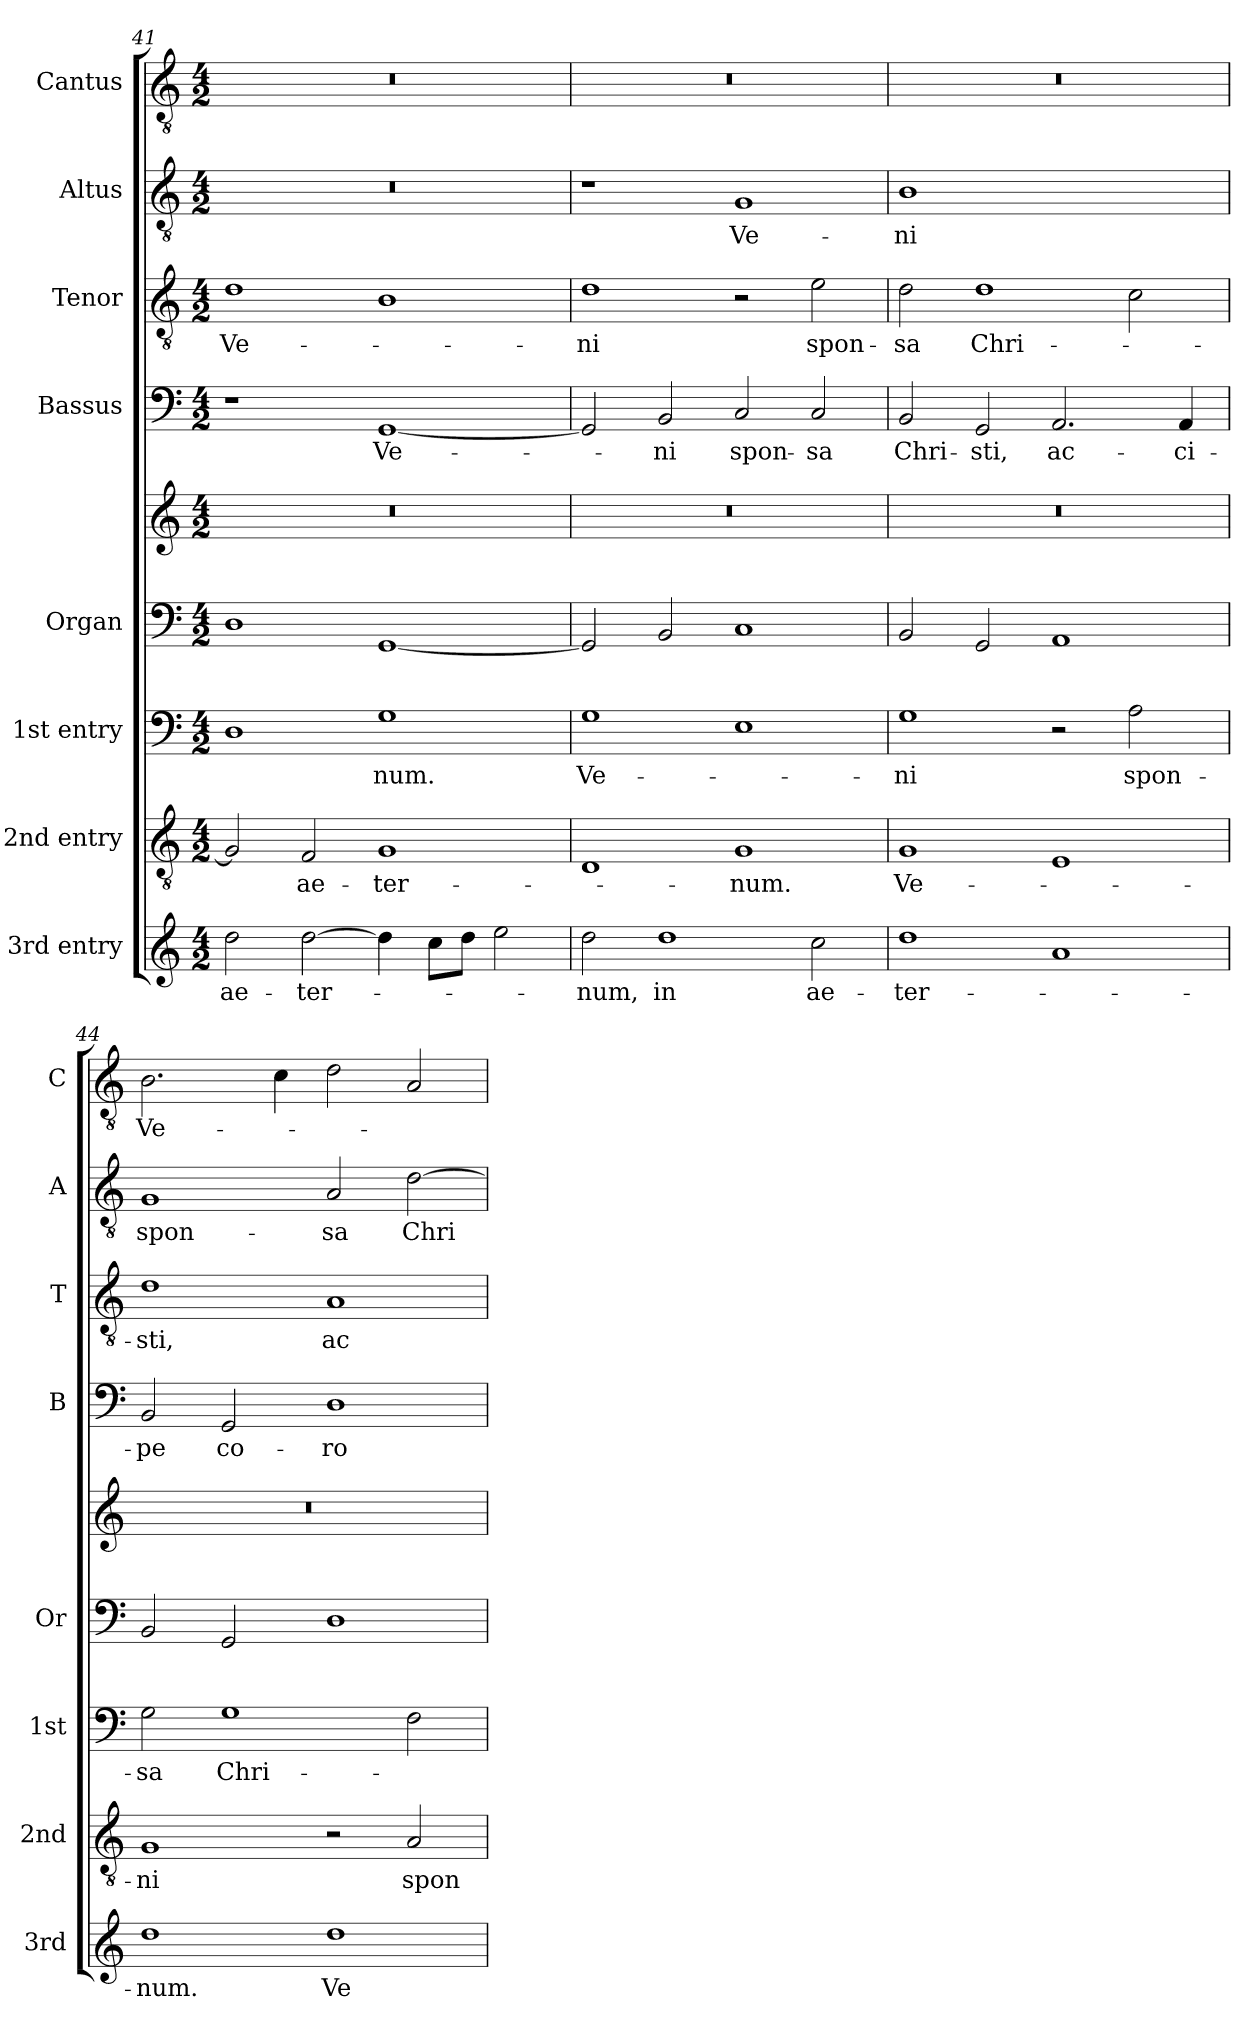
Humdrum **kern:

**kern	**text	**kern	**text	**kern	**text	**kern	**kern	**kern	**text	**kern	**text	**kern	**text	**kern	**text
*part8	*part8	*part7	*part7	*part6	*part6	*part5	*part5	*part4	*part4	*part3	*part3	*part2	*part2	*part1	*part1
*staff9	*staff9	*staff8	*staff8	*staff7	*staff7	*staff6	*staff5	*staff4	*staff4	*staff3	*staff3	*staff2	*staff2	*staff1	*staff1
*I"3rd entry	*	*I"2nd entry	*	*I"1st entry	*	*I"Organ	*	*I"Bassus	*	*I"Tenor	*	*I"Altus	*	*I"Cantus	*
*I'3rd	*	*I'2nd	*	*I'1st	*	*I'Or	*	*I'B	*	*I'T	*	*I'A	*	*I'C	*
!!LO:LB:g=z
*clefG2	*	*clefGv2	*	*clefF4	*	*clefF4	*clefG2	*clefF4	*	*clefGv2	*	*clefGv2	*	*clefGv2	*
*k[]	*	*k[]	*	*k[]	*	*k[]	*k[]	*k[]	*	*k[]	*	*k[]	*	*k[]	*
*C:	*	*C:	*	*C:	*	*C:	*C:	*C:	*	*C:	*	*C:	*	*C:	*
*M4/2	*	*M4/2	*	*M4/2	*	*M4/2	*M4/2	*M4/2	*	*M4/2	*	*M4/2	*	*M4/2	*
=41	=41	=41	=41	=41	=41	=41	=41	=41	=41	=41	=41	=41	=41	=41	=41
!	!LO:LY:b	!	!	!	!	!	!	!	!	!	!LO:LY:b	!	!	!	!
2dd\	ae-	2G/]	.	1D	.	1D	0r	1r	.	1d	Ve-	0r	.	0r	.
!	!LO:LY:b	!	!LO:LY:b	!	!	!	!	!	!	!	!	!	!	!	!
[2dd\	-ter-	2F/	ae-	.	.	.	.	.	.	.	.	.	.	.	.
!	!	!	!LO:LY:b	!	!LO:LY:b	!	!	!	!LO:LY:b	!	!	!	!	!	!
4dd\]	.	1G	-ter-	1G	-num.	[1GG	.	[1GG	Ve-	1B	.	.	.	.	.
8cc\L	.	.	.	.	.	.	.	.	.	.	.	.	.	.	.
8dd\J	.	.	.	.	.	.	.	.	.	.	.	.	.	.	.
2ee\	.	.	.	.	.	.	.	.	.	.	.	.	.	.	.
=42	=42	=42	=42	=42	=42	=42	=42	=42	=42	=42	=42	=42	=42	=42	=42
!	!LO:LY:b	!	!	!	!LO:LY:b	!	!	!	!	!	!LO:LY:b	!	!	!	!
2dd\	-num,	1D	.	1G	Ve-	2GG/]	0r	2GG/]	.	1d	-ni	1r	.	0r	.
!	!LO:LY:b	!	!	!	!	!	!	!	!LO:LY:b	!	!	!	!	!	!
1dd	in	.	.	.	.	2BB/	.	2BB/	-ni	.	.	.	.	.	.
!	!	!	!LO:LY:b	!	!	!	!	!	!LO:LY:b	!	!	!	!LO:LY:b	!	!
.	.	1G	-num.	1E	.	1C	.	2C/	spon-	2r	.	1G	Ve-	.	.
!	!LO:LY:b	!	!	!	!	!	!	!	!LO:LY:b	!	!LO:LY:b	!	!	!	!
2cc\	ae-	.	.	.	.	.	.	2C/	-sa	2e\	spon-	.	.	.	.
=43	=43	=43	=43	=43	=43	=43	=43	=43	=43	=43	=43	=43	=43	=43	=43
!	!LO:LY:b	!	!LO:LY:b	!	!LO:LY:b	!	!	!	!LO:LY:b	!	!LO:LY:b	!	!LO:LY:b	!	!
1dd	-ter-	1G	Ve-	1G	-ni	2BB/	0r	2BB/	Chri-	2d\	-sa	1B	-ni	0r	.
!	!	!	!	!	!	!	!	!	!LO:LY:b	!	!LO:LY:b	!	!	!	!
.	.	.	.	.	.	2GG/	.	2GG/	-sti,	1d	Chri-	.	.	.	.
!	!	!	!	!	!	!	!	!	!LO:LY:b	!	!	!	!	!	!
1a	.	1E	.	2r	.	1AA	.	2.AA/	ac-	.	.	1ryy	.	.	.
!	!	!	!	!	!LO:LY:b	!	!	!	!	!	!	!	!	!	!
.	.	.	.	2A\	spon-	.	.	.	.	2c\	.	.	.	.	.
!	!	!	!	!	!	!	!	!	!LO:LY:b	!	!	!	!	!	!
.	.	.	.	.	.	.	.	4AA/	-ci-	.	.	.	.	.	.
=44	=44	=44	=44	=44	=44	=44	=44	=44	=44	=44	=44	=44	=44	=44	=44
!	!LO:LY:b	!	!LO:LY:b	!	!LO:LY:b	!	!	!	!LO:LY:b	!	!LO:LY:b	!	!LO:LY:b	!	!LO:LY:b
1dd	-num.	1G	-ni	2G\	-sa	2BB/	0r	2BB/	-pe	1d	-sti,	1G	spon-	2.B\	Ve-
!	!	!	!	!	!LO:LY:b	!	!	!	!LO:LY:b	!	!	!	!	!	!
.	.	.	.	1G	Chri-	2GG/	.	2GG/	co-	.	.	.	.	.	.
.	.	.	.	.	.	.	.	.	.	.	.	.	.	4c\	.
!	!LO:LY:b	!	!	!	!	!	!	!	!LO:LY:b	!	!LO:LY:b	!	!LO:LY:b	!	!
1dd	Ve-	2r	.	.	.	1D	.	1D	-ro-	1A	ac-	2A/	-sa	2d\	.
!	!	!	!LO:LY:b	!	!	!	!	!	!	!	!	!	!LO:LY:b	!	!
.	.	2A/	spon-	2F\	.	.	.	.	.	.	.	[2d\	Chri-	2A/	.
=	=	=	=	=	=	=	=	=	=	=	=	=	=	=	=
*-	*-	*-	*-	*-	*-	*-	*-	*-	*-	*-	*-	*-	*-	*-	*-
